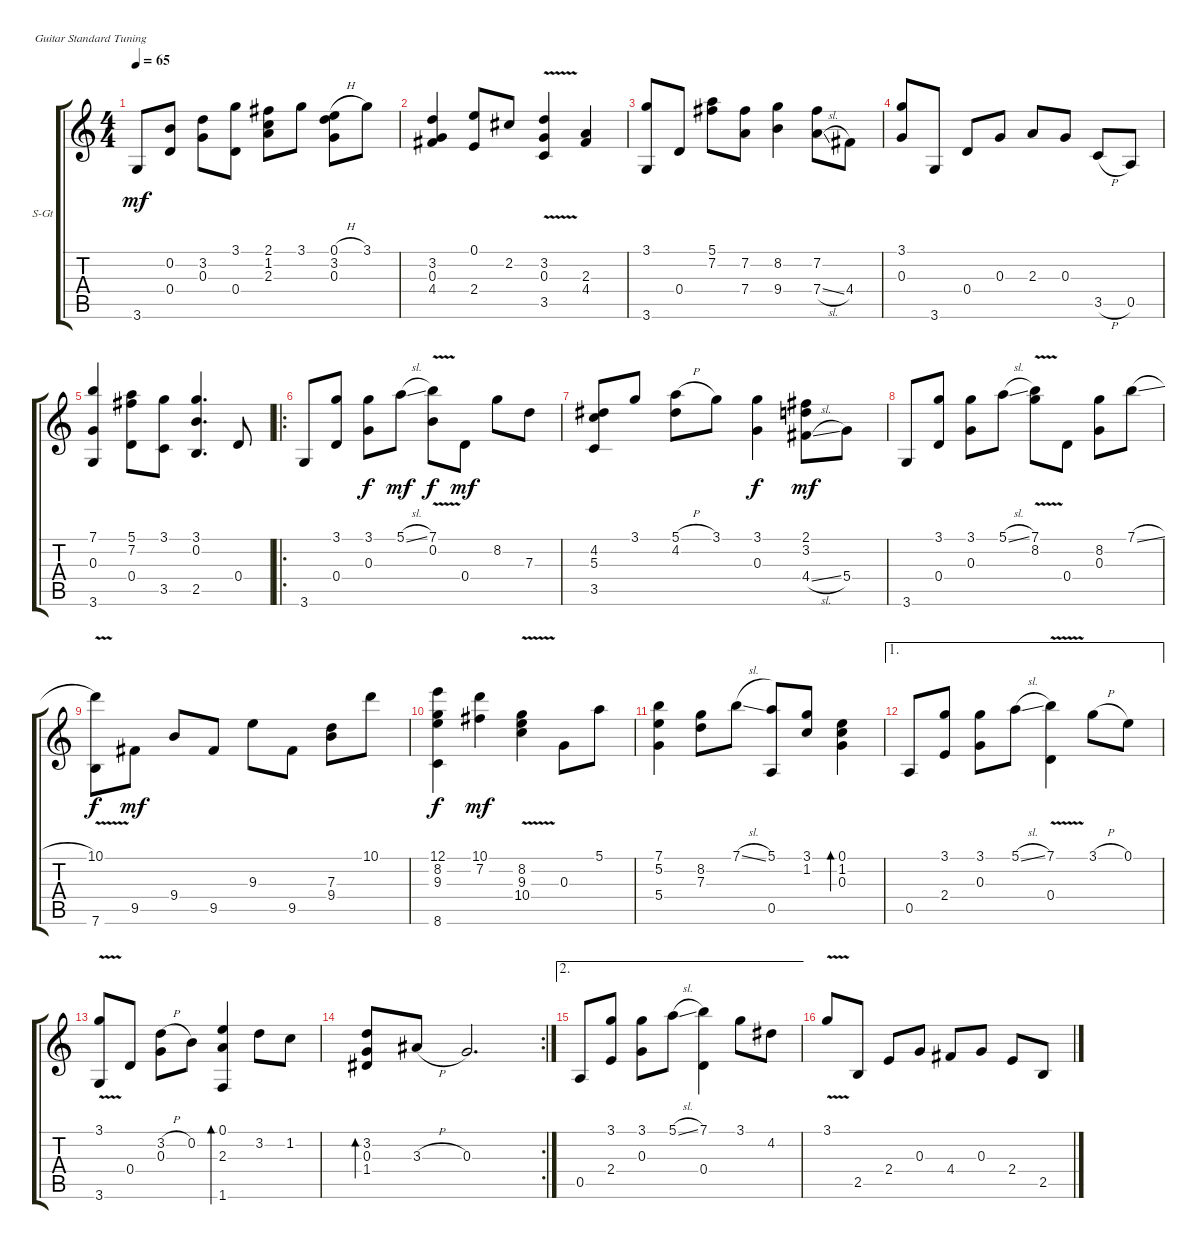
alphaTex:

\defaultSystemsLayout 4
\bracketExtendMode groupsimilarinstruments
\firstSystemTrackNameOrientation horizontal
\otherSystemsTrackNameOrientation horizontal
\track ("Steel Guitar" "S-Gt") {instrument acousticguitarsteel}
\staff {score tabs}
\tuning (E4 B3 G3 D3 A2 E2)
\ts (4 4)
\tempo 65
\clef g2
\scale
0.487395
\ks c
3.6.8{dy mf instrument acousticguitarsteel} (0.4 0.2).8 (3.2 0.3).8 (3.1 0.4).8 (2.1 1.2 2.3).8 3.1.8 (0.1{h} 0.3 3.2).8 3.1.8 |
\scale
0.256303 (3.2 0.3 4.4).4 (0.1 2.4).8 2.2.8 (3.2{v} 3.5 0.3).4 (2.3 4.4).4 |
\scale
0.256303 (3.1 3.6).8 0.4.8 (5.1 7.2).8 (7.2 7.4).8 (8.2 9.4).4 (7.2 7.4{sl}).8 4.4.8 |
\scale
0.333333 (0.3 3.1).8 3.6.8 0.4.8 0.3.8 2.3.8 0.3.8 3.5{h}.8 0.5.8 |
\scale
0.333333 (7.1 0.3 3.6).4 (5.1 0.4 7.2).8 (3.5 3.1).8 (2.5 3.1 0.2).4{d} 0.4.8 |
\ro
\scale
0.333333 3.6.8 (3.1 0.4).8 (3.1 0.3).8{dy f} 5.1{sl}.8{dy mf} (7.1{v} 0.2).8{dy f} 0.4.8{dy mf} 8.2.8 7.3.8 |
\scale
0.333333 (4.2 3.5 5.3).8 3.1.8 (5.1{h} 4.2).8 3.1.8 (3.1 0.3).4{dy f} (3.2 4.4{sl} 2.1).8{dy mf} 5.4.8 |
\scale
0.333333 3.6.8 (3.1 0.4).8 (3.1 0.3).8 5.1{sl}.8 (7.1{v} 8.2).8 0.4.8 (8.2 0.3).8 7.1{sl}.8 |
\scale
0.333333 (10.1{v} 7.6).8{dy f} 9.5.8{dy mf} 9.4.8 9.5.8 9.3.8 9.5.8 (7.3 9.4).8 10.1.8 |
\scale
0.333333 (12.1 8.6 8.2 9.3).4{dy f} (10.1 7.2).4{dy mf} (8.2{v} 9.3 10.4).4 0.3.8 5.1.8 |
\scale
0.333333 (7.1 5.4 5.2).4 (8.2 7.3).8 7.1{sl}.8 (5.1 0.5).8 (1.2 3.1).8 (0.1 1.2 0.3).4{bd 90} |
\ae 1
\scale
0.333333 0.5.8 (3.1 2.4).8 (3.1 0.3).8 5.1{sl}.8 (7.1{v} 0.4).4 3.1{h}.8 0.1.8 |
(3.1{v} 3.6).8 0.4.8 (3.2{h} 0.3).8 0.2.8 (2.3 0.1 1.6).4{bd 145} 3.2.8 1.2.8 |
\rc 2
(3.2 0.3 1.4).8{bd 74} 3.3{h}.8 0.3.2{d} |
\ae 2
0.5.8 (3.1 2.4).8 (3.1 0.3).8 5.1{sl}.8 (7.1 0.4).4 3.1.8 4.2.8 |
3.1{v}.8 2.5.8 2.4.8 0.3.8 4.4.8 0.3.8 2.4.8 2.5.8
